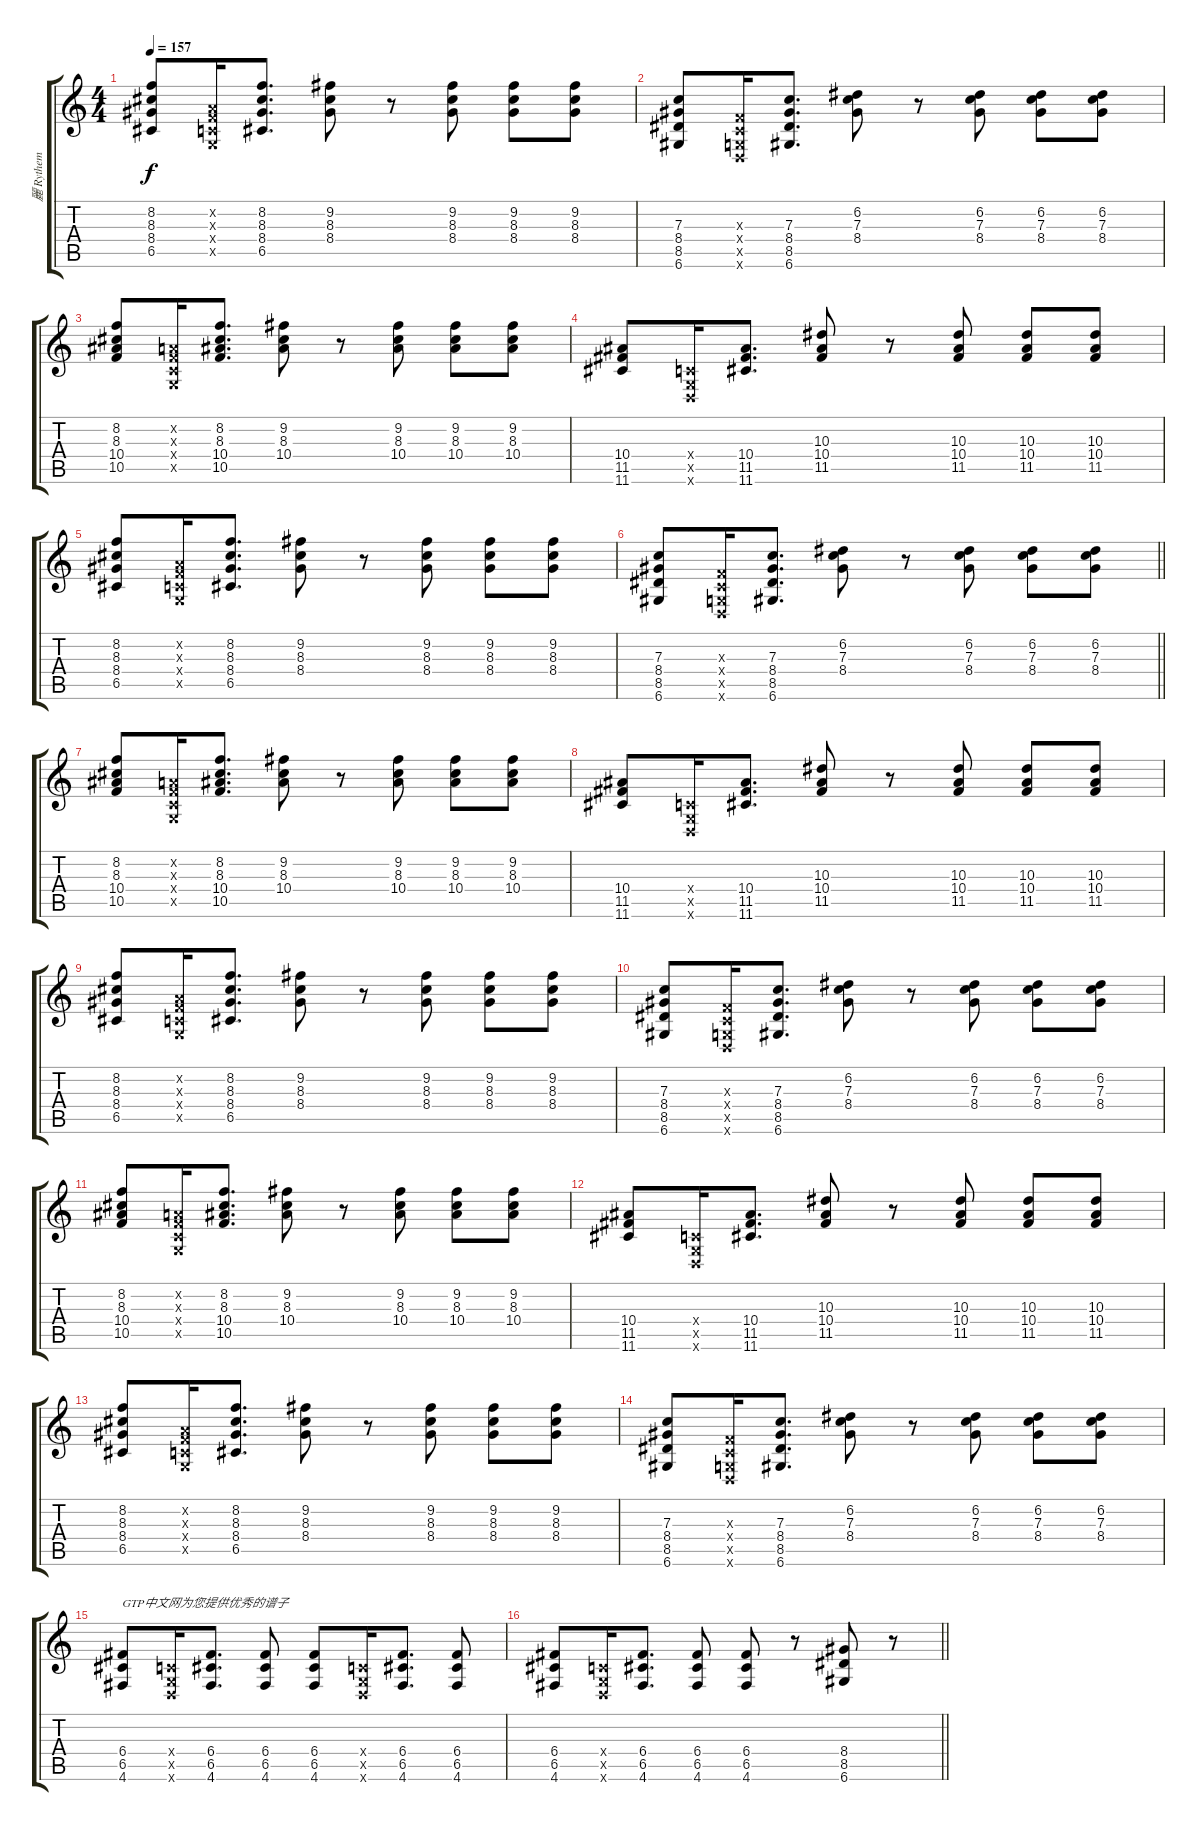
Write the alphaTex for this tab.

\track ("麗 Rythem" "麗 Rythem") {instrument distortionguitar}
\staff {score tabs}
\tuning (D4 A3 F3 C3 G2 D2) {hide}
\ts (4 4)
\tempo 157
\clef g2
\ks c
(8.2 8.3 8.4 6.5).8{dy f} (0.2{x} 0.3{x} 0.4{x} 0.5{x}).16 (8.2 8.3 8.4 6.5).8{d} (9.2 8.3 8.4).8 r.8 (9.2 8.3 8.4).8 (9.2 8.3 8.4).8 (9.2 8.3 8.4).8 |
(7.3 8.4 8.5 6.6).8 (0.3{x} 0.4{x} 0.5{x} 0.6{x}).16 (7.3 8.4 8.5 6.6).8{d} (6.2 7.3 8.4).8 r.8 (6.2 7.3 8.4).8 (6.2 7.3 8.4).8 (6.2 7.3 8.4).8 |
(8.2 8.3 10.4 10.5).8 (0.2{x} 0.3{x} 0.4{x} 0.5{x}).16 (8.2 8.3 10.4 10.5).8{d} (9.2 8.3 10.4).8 r.8 (9.2 8.3 10.4).8 (9.2 8.3 10.4).8 (9.2 8.3 10.4).8 |
(10.4 11.5 11.6).8 (0.4{x} 0.5{x} 0.6{x}).16 (10.4 11.5 11.6).8{d} (10.3 10.4 11.5).8 r.8 (10.3 10.4 11.5).8 (10.3 10.4 11.5).8 (10.3 10.4 11.5).8 |
(8.2 8.3 8.4 6.5).8 (0.2{x} 0.3{x} 0.4{x} 0.5{x}).16 (8.2 8.3 8.4 6.5).8{d} (9.2 8.3 8.4).8 r.8 (9.2 8.3 8.4).8 (9.2 8.3 8.4).8 (9.2 8.3 8.4).8 |
\barLineRight lightlight
(7.3 8.4 8.5 6.6).8 (0.3{x} 0.4{x} 0.5{x} 0.6{x}).16 (7.3 8.4 8.5 6.6).8{d} (6.2 7.3 8.4).8 r.8 (6.2 7.3 8.4).8 (6.2 7.3 8.4).8 (6.2 7.3 8.4).8 |
\section ("" "")
(8.2 8.3 10.4 10.5).8 (0.2{x} 0.3{x} 0.4{x} 0.5{x}).16 (8.2 8.3 10.4 10.5).8{d} (9.2 8.3 10.4).8 r.8 (9.2 8.3 10.4).8 (9.2 8.3 10.4).8 (9.2 8.3 10.4).8 |
(10.4 11.5 11.6).8 (0.4{x} 0.5{x} 0.6{x}).16 (10.4 11.5 11.6).8{d} (10.3 10.4 11.5).8 r.8 (10.3 10.4 11.5).8 (10.3 10.4 11.5).8 (10.3 10.4 11.5).8 |
(8.2 8.3 8.4 6.5).8 (0.2{x} 0.3{x} 0.4{x} 0.5{x}).16 (8.2 8.3 8.4 6.5).8{d} (9.2 8.3 8.4).8 r.8 (9.2 8.3 8.4).8 (9.2 8.3 8.4).8 (9.2 8.3 8.4).8 |
(7.3 8.4 8.5 6.6).8 (0.3{x} 0.4{x} 0.5{x} 0.6{x}).16 (7.3 8.4 8.5 6.6).8{d} (6.2 7.3 8.4).8 r.8 (6.2 7.3 8.4).8 (6.2 7.3 8.4).8 (6.2 7.3 8.4).8 |
(8.2 8.3 10.4 10.5).8 (0.2{x} 0.3{x} 0.4{x} 0.5{x}).16 (8.2 8.3 10.4 10.5).8{d} (9.2 8.3 10.4).8 r.8 (9.2 8.3 10.4).8 (9.2 8.3 10.4).8 (9.2 8.3 10.4).8 |
(10.4 11.5 11.6).8 (0.4{x} 0.5{x} 0.6{x}).16 (10.4 11.5 11.6).8{d} (10.3 10.4 11.5).8 r.8 (10.3 10.4 11.5).8 (10.3 10.4 11.5).8 (10.3 10.4 11.5).8 |
(8.2 8.3 8.4 6.5).8 (0.2{x} 0.3{x} 0.4{x} 0.5{x}).16 (8.2 8.3 8.4 6.5).8{d} (9.2 8.3 8.4).8 r.8 (9.2 8.3 8.4).8 (9.2 8.3 8.4).8 (9.2 8.3 8.4).8 |
(7.3 8.4 8.5 6.6).8 (0.3{x} 0.4{x} 0.5{x} 0.6{x}).16 (7.3 8.4 8.5 6.6).8{d} (6.2 7.3 8.4).8 r.8 (6.2 7.3 8.4).8 (6.2 7.3 8.4).8 (6.2 7.3 8.4).8 |
(6.4 6.5 4.6).8{txt "GTP中文网为您提供优秀的谱子"} (0.4{x} 0.5{x} 0.6{x}).16 (6.4 6.5 4.6).8{d} (6.4 6.5 4.6).8 (6.4 6.5 4.6).8 (0.4{x} 0.5{x} 0.6{x}).16 (6.4 6.5 4.6).8{d} (6.4 6.5 4.6).8 |
\barLineRight lightlight
(6.4 6.5 4.6).8 (0.4{x} 0.5{x} 0.6{x}).16 (6.4 6.5 4.6).8{d} (6.4 6.5 4.6).8 (6.4 6.5 4.6).8 r.8 (8.4 8.5 6.6).8 r.8
